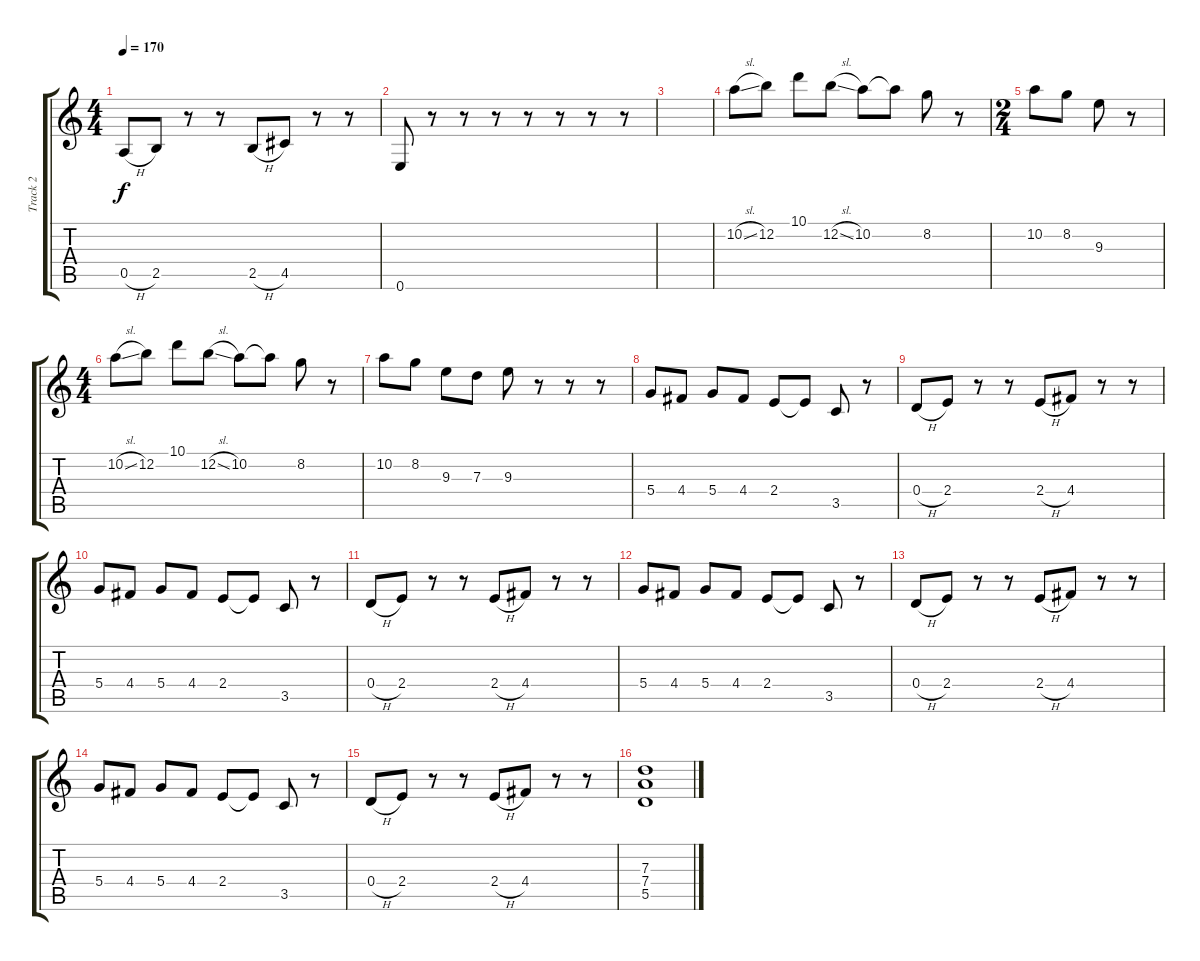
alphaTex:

\track ("Track 2" "Track 2") {instrument overdrivenguitar}
\staff {score tabs}
\tuning (E4 B3 G3 D3 A2 E2) {hide}
\ts (4 4)
\tempo 170
\clef g2
\ks c
0.5{h}.8{dy f} 2.5.8 r.8 r.8 2.5{h}.8 4.5.8 r.8 r.8 |
0.6.8 r.8 r.8 r.8 r.8 r.8 r.8 r.8 |
|
10.2{sl}.8 12.2.8 10.1.8 12.2{sl}.8 10.2.8 10.2{t}.8 8.2.8 r.8 |
\ts (2 4)
10.2.8 8.2.8 9.3.8 r.8 |
\ts (4 4)
10.2{sl}.8 12.2.8 10.1.8 12.2{sl}.8 10.2.8 10.2{t}.8 8.2.8 r.8 |
10.2.8 8.2.8 9.3.8 7.3.8 9.3.8 r.8 r.8 r.8 |
5.4.8 4.4.8 5.4.8 4.4.8 2.4.8 2.4{t}.8 3.5.8 r.8 |
0.4{h}.8 2.4.8 r.8 r.8 2.4{h}.8 4.4.8 r.8 r.8 |
5.4.8 4.4.8 5.4.8 4.4.8 2.4.8 2.4{t}.8 3.5.8 r.8 |
0.4{h}.8 2.4.8 r.8 r.8 2.4{h}.8 4.4.8 r.8 r.8 |
5.4.8 4.4.8 5.4.8 4.4.8 2.4.8 2.4{t}.8 3.5.8 r.8 |
0.4{h}.8 2.4.8 r.8 r.8 2.4{h}.8 4.4.8 r.8 r.8 |
5.4.8 4.4.8 5.4.8 4.4.8 2.4.8 2.4{t}.8 3.5.8 r.8 |
0.4{h}.8 2.4.8 r.8 r.8 2.4{h}.8 4.4.8 r.8 r.8 |
(7.3 7.4 5.5).1
